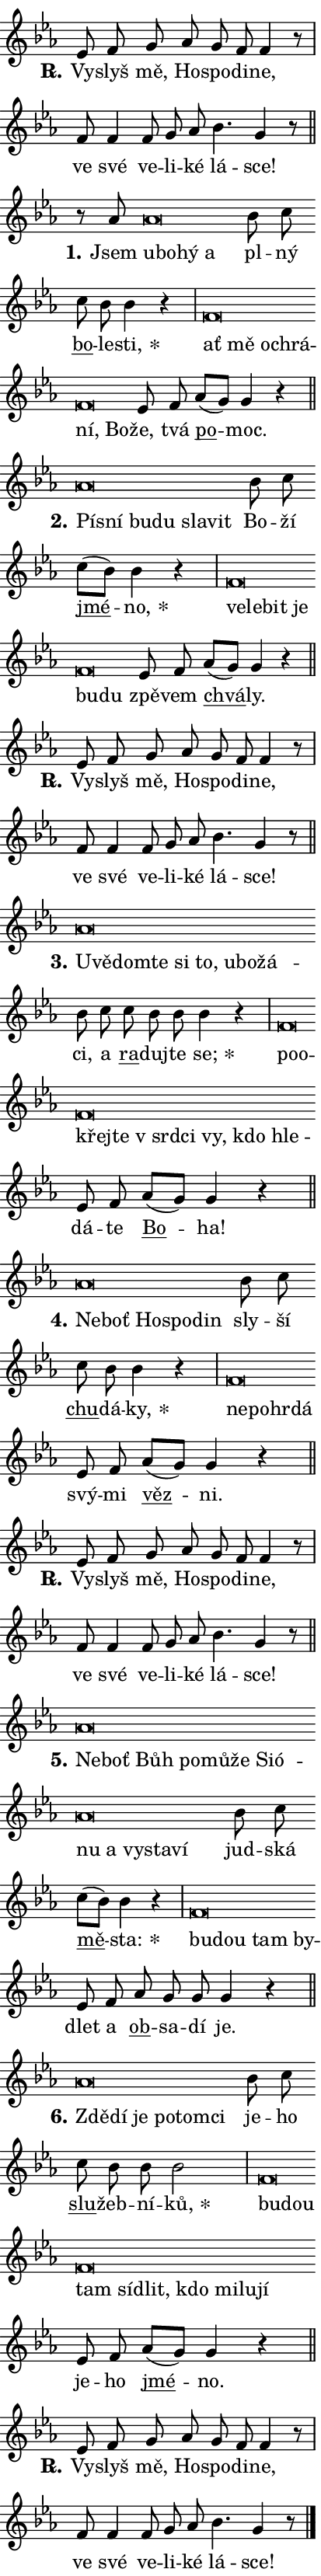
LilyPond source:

\version "2.24.0"
\header { tagline = "" }
\paper {
  indent = 0\cm
  top-margin = 0\cm
  right-margin = 0.13\cm % to fit lyric hyphens
  bottom-margin = 0\cm
  left-margin = 0\cm
  paper-width = 7\cm
  page-breaking = #ly:one-page-breaking
  system-system-spacing.basic-distance = #11
  score-system-spacing.basic-distance = #11
  ragged-last = ##f
}


%% Author: Thomas Morley
%% https://lists.gnu.org/archive/html/lilypond-user/2020-05/msg00002.html
#(define (line-position grob)
"Returns position of @var[grob} in current system:
   @code{'start}, if at first time-step
   @code{'end}, if at last time-step
   @code{'middle} otherwise
"
  (let* ((col (ly:item-get-column grob))
         (ln (ly:grob-object col 'left-neighbor))
         (rn (ly:grob-object col 'right-neighbor))
         (col-to-check-left (if (ly:grob? ln) ln col))
         (col-to-check-right (if (ly:grob? rn) rn col))
         (break-dir-left
           (and
             (ly:grob-property col-to-check-left 'non-musical #f)
             (ly:item-break-dir col-to-check-left)))
         (break-dir-right
           (and
             (ly:grob-property col-to-check-right 'non-musical #f)
             (ly:item-break-dir col-to-check-right))))
        (cond ((eqv? 1 break-dir-left) 'start)
              ((eqv? -1 break-dir-right) 'end)
              (else 'middle))))

#(define (tranparent-at-line-position vctor)
  (lambda (grob)
  "Relying on @code{line-position} select the relevant enry from @var{vctor}.
Used to determine transparency,"
    (case (line-position grob)
      ((end) (not (vector-ref vctor 0)))
      ((middle) (not (vector-ref vctor 1)))
      ((start) (not (vector-ref vctor 2))))))

noteHeadBreakVisibility =
#(define-music-function (break-visibility)(vector?)
"Makes @code{NoteHead}s transparent relying on @var{break-visibility}"
#{
  \override NoteHead.transparent =
    #(tranparent-at-line-position break-visibility)
#})

#(define delete-ledgers-for-transparent-note-heads
  (lambda (grob)
    "Reads whether a @code{NoteHead} is transparent.
If so this @code{NoteHead} is removed from @code{'note-heads} from
@var{grob}, which is supposed to be @code{LedgerLineSpanner}.
As a result ledgers are not printed for this @code{NoteHead}"
    (let* ((nhds-array (ly:grob-object grob 'note-heads))
           (nhds-list
             (if (ly:grob-array? nhds-array)
                 (ly:grob-array->list nhds-array)
                 '()))
           ;; Relies on the transparent-property being done before
           ;; Staff.LedgerLineSpanner.after-line-breaking is executed.
           ;; This is fragile ...
           (to-keep
             (remove
               (lambda (nhd)
                 (ly:grob-property nhd 'transparent #f))
               nhds-list)))
      ;; TODO find a better method to iterate over grob-arrays, similiar
      ;; to filter/remove etc for lists
      ;; For now rebuilt from scratch
      (set! (ly:grob-object grob 'note-heads)  '())
      (for-each
        (lambda (nhd)
          (ly:pointer-group-interface::add-grob grob 'note-heads nhd))
        to-keep))))

squashNotes = {
  \override NoteHead.X-extent = #'(-0.2 . 0.2)
  \override NoteHead.Y-extent = #'(-0.75 . 0)
  \override NoteHead.stencil =
    #(lambda (grob)
       (let ((pos (ly:grob-property grob 'staff-position)))
         (begin
           (if (< pos -7) (display "ERROR: Lower brevis then expected\n") (display ""))
           (if (<= pos -6) ly:text-interface::print ly:note-head::print))))
}
unSquashNotes = {
  \revert NoteHead.X-extent
  \revert NoteHead.Y-extent
  \revert NoteHead.stencil
}

hideNotes = \noteHeadBreakVisibility #begin-of-line-visible
unHideNotes = \noteHeadBreakVisibility #all-visible

% work-around for resetting accidentals
% https://lilypond.org/doc/v2.23/Documentation/notation/displaying-rhythms#unmetered-music
cadenzaMeasure = {
  \cadenzaOff
  \partial 1024 s1024
  \cadenzaOn
}

#(define-markup-command (accent layout props text) (markup?)
  "Underline accented syllable"
  (interpret-markup layout props
    #{\markup \override #'(offset . 4.3) \underline { #text }#}))

responsum = \markup \concat {
  "R" \hspace #-1.05 \path #0.1 #'((moveto 0 0.07) (lineto 0.9 0.8)) \hspace #0.05 "."
}

spaceSize = #0.6828661417322834 % exact space size for TeX Gyre Schola

\layout {
  \context {
    \Staff
    \remove "Time_signature_engraver"
    \override LedgerLineSpanner.after-line-breaking = #delete-ledgers-for-transparent-note-heads
  }
  \context {
    \Lyrics {
      \override LyricSpace.minimum-distance = \spaceSize
      \override LyricText.font-name = #"TeX Gyre Schola"
      \override LyricText.font-size = 1
      \override StanzaNumber.font-name = #"TeX Gyre Schola Bold"
      \override StanzaNumber.font-size = 1
    }
  }
  \context {
    \Score 
    \override NoteHead.text =
      #(lambda (grob) 
        (let ((pos (ly:grob-property grob 'staff-position)))
          #{\markup {
            \combine
              \halign #-0.55 \raise #(if (= pos -6) 0 0.5) \override #'(thickness . 2) \draw-line #'(3.2 . 0)
              \musicglyph "noteheads.sM1"
          }#}))
  }
}

% magnetic-lyrics.ily
%
%   written by
%     Jean Abou Samra <jean@abou-samra.fr>
%     Werner Lemberg <wl@gnu.org>
%
%   adapted by
%     Jiri Hon <jiri.hon@gmail.com>
%
% Version 2022-Apr-15

% https://www.mail-archive.com/lilypond-user@gnu.org/msg149350.html

#(define (Left_hyphen_pointer_engraver context)
   "Collect syllable-hyphen-syllable occurrences in lyrics and store
them in properties.  This engraver only looks to the left.  For
example, if the lyrics input is @code{foo -- bar}, it does the
following.

@itemize @bullet
@item
Set the @code{text} property of the @code{LyricHyphen} grob between
@q{foo} and @q{bar} to @code{foo}.

@item
Set the @code{left-hyphen} property of the @code{LyricText} grob with
text @q{foo} to the @code{LyricHyphen} grob between @q{foo} and
@q{bar}.
@end itemize

Use this auxiliary engraver in combination with the
@code{lyric-@/text::@/apply-@/magnetic-@/offset!} hook."
   (let ((hyphen #f)
         (text #f))
     (make-engraver
      (acknowledgers
       ((lyric-syllable-interface engraver grob source-engraver)
        (set! text grob)))
      (end-acknowledgers
       ((lyric-hyphen-interface engraver grob source-engraver)
        ;(when (not (grob::has-interface grob 'lyric-space-interface))
          (set! hyphen grob)));)
      ((stop-translation-timestep engraver)
       (when (and text hyphen)
         (ly:grob-set-object! text 'left-hyphen hyphen))
       (set! text #f)
       (set! hyphen #f)))))

#(define (lyric-text::apply-magnetic-offset! grob)
   "If the space between two syllables is less than the value in
property @code{LyricText@/.details@/.squash-threshold}, move the right
syllable to the left so that it gets concatenated with the left
syllable.

Use this function as a hook for
@code{LyricText@/.after-@/line-@/breaking} if the
@code{Left_@/hyphen_@/pointer_@/engraver} is active."
   (let ((hyphen (ly:grob-object grob 'left-hyphen #f)))
     (when hyphen
       (let ((left-text (ly:spanner-bound hyphen LEFT)))
         (when (grob::has-interface left-text 'lyric-syllable-interface)
           (let* ((common (ly:grob-common-refpoint grob left-text X))
                  (this-x-ext (ly:grob-extent grob common X))
                  (left-x-ext
                   (begin
                     ;; Trigger magnetism for left-text.
                     (ly:grob-property left-text 'after-line-breaking)
                     (ly:grob-extent left-text common X)))
                  ;; `delta` is the gap width between two syllables.
                  (delta (- (interval-start this-x-ext)
                            (interval-end left-x-ext)))
                  (details (ly:grob-property grob 'details))
                  (threshold (assoc-get 'squash-threshold details 0.2)))
             (when (< delta threshold)
               (let* (;; We have to manipulate the input text so that
                      ;; ligatures crossing syllable boundaries are not
                      ;; disabled.  For languages based on the Latin
                      ;; script this is essentially a beautification.
                      ;; However, for non-Western scripts it can be a
                      ;; necessity.
                      (lt (ly:grob-property left-text 'text))
                      (rt (ly:grob-property grob 'text))
                      (is-space (grob::has-interface hyphen 'lyric-space-interface))
                      (space (if is-space " " ""))
                      (extra-delta (if is-space spaceSize 0))
                      ;; Append new syllable.
                      (ltrt-space (if (and (string? lt) (string? rt))
                                (string-append lt space rt)
                                (make-concat-markup (list lt space rt))))
                      ;; Right-align `ltrt` to the right side.
                      (ltrt-space-markup (grob-interpret-markup
                               grob
                               (make-translate-markup
                                (cons (interval-length this-x-ext) 0)
                                (make-right-align-markup ltrt-space)))))
                 (begin
                   ;; Don't print `left-text`.
                   (ly:grob-set-property! left-text 'stencil #f)
                   ;; Set text and stencil (which holds all collected
                   ;; syllables so far) and shift it to the left.
                   (ly:grob-set-property! grob 'text ltrt-space)
                   (ly:grob-set-property! grob 'stencil ltrt-space-markup)
                   (ly:grob-translate-axis! grob (- (- delta extra-delta)) X))))))))))


#(define (lyric-hyphen::displace-bounds-first grob)
   ;; Make very sure this callback isn't triggered too early.
   (let ((left (ly:spanner-bound grob LEFT))
         (right (ly:spanner-bound grob RIGHT)))
     (ly:grob-property left 'after-line-breaking)
     (ly:grob-property right 'after-line-breaking)
     (ly:lyric-hyphen::print grob)))

squashThreshold = #0.4

\layout {
  \context {
    \Lyrics
    \consists #Left_hyphen_pointer_engraver
    \override LyricText.after-line-breaking =
      #lyric-text::apply-magnetic-offset!
    \override LyricHyphen.stencil = #lyric-hyphen::displace-bounds-first
    \override LyricText.details.squash-threshold = \squashThreshold
    \override LyricHyphen.minimum-distance = 0
    \override LyricHyphen.minimum-length = \squashThreshold
  }
}

squashText = \override LyricText.details.squash-threshold = 9999
unSquashText = \override LyricText.details.squash-threshold = \squashThreshold

leftText = \override LyricText.self-alignment-X = #LEFT
unLeftText = \revert LyricText.self-alignment-X

starOffset = #(lambda (grob) 
                (let ((x_offset (ly:self-alignment-interface::aligned-on-x-parent grob)))
                  (if (= x_offset 0) 0 (+ x_offset 1.2))))

star = #(define-music-function (syllable)(string?)
"Append star separator at the end of a syllable"
#{
  \once \override LyricText.X-offset = #starOffset
  \lyricmode { \markup {
    #syllable
    \override #'((font-name . "TeX Gyre Schola Bold")) \hspace #0.2 \lower #0.65 \larger "*"
  } }
#})

starAccent = #(define-music-function (syllable)(string?)
"Append star separator at the end of a syllable and make accent"
#{
  \once \override LyricText.X-offset = #starOffset
  \lyricmode { \markup {
    \accent #syllable
    \override #'((font-name . "TeX Gyre Schola Bold")) \hspace #0.2 \lower #0.65 \larger "*"
  } }
#})

breath = #(define-music-function (syllable)(string?)
"Append breathing indicator at the end of a syllable"
#{
  \lyricmode { \markup { #syllable "+" } }
#})

optionalBreath = #(define-music-function (syllable)(string?)
"Append optional breathing indicator at the end of a syllable"
#{
  \lyricmode { \markup { #syllable "(+)" } }
#})


\score {
    <<
        \new Voice = "melody" { \cadenzaOn \key es \major \relative { es'8 f g as g f f4 r8 \cadenzaMeasure \bar "|" f f4 \bar "" f8 g as \bar "" bes4. g4 r8 \cadenzaMeasure \bar "||" \break } }
        \new Lyrics \lyricsto "melody" { \lyricmode { \set stanza = \responsum
Vy -- slyš mě, Ho -- spo -- di -- ne, ve své ve -- li -- ké lá -- sce! } }
    >>
    \layout {}
}

\score {
    <<
        \new Voice = "melody" { \cadenzaOn \key es \major \relative { r8 as'8 \squashNotes as\breve*1/16 \hideNotes \breve*1/16 \bar "" \breve*1/16 \breve*1/16 \bar "" \unHideNotes \unSquashNotes bes8 c \bar "" c bes bes4 r \cadenzaMeasure \bar "|" \squashNotes f\breve*1/16 \hideNotes \breve*1/16 \bar "" \breve*1/16 \bar "" \breve*1/16 \bar "" \breve*1/16 \breve*1/16 \bar "" \unHideNotes \unSquashNotes es8 f \bar "" as[( g)] g4 r \cadenzaMeasure \bar "||" \break } }
        \new Lyrics \lyricsto "melody" { \lyricmode { \set stanza = "1."
Jsem \leftText u -- \squashText bo -- hý a \unLeftText \unSquashText pl -- ný \markup \accent bo -- le -- \star sti, \leftText ať \squashText mě o -- chrá -- ní, Bo -- \unLeftText \unSquashText že, tvá \markup \accent po -- moc. } }
    >>
    \layout {}
}

\score {
    <<
        \new Voice = "melody" { \cadenzaOn \key es \major \relative { \squashNotes as'\breve*1/16 \hideNotes \breve*1/16 \bar "" \breve*1/16 \bar "" \breve*1/16 \bar "" \breve*1/16 \breve*1/16 \bar "" \unHideNotes \unSquashNotes bes8 c \bar "" c[( bes)] bes4 r \cadenzaMeasure \bar "|" \squashNotes f\breve*1/16 \hideNotes \breve*1/16 \bar "" \breve*1/16 \bar "" \breve*1/16 \bar "" \breve*1/16 \breve*1/16 \bar "" \unHideNotes \unSquashNotes es8 f \bar "" as[( g)] g4 r \cadenzaMeasure \bar "||" \break } }
        \new Lyrics \lyricsto "melody" { \lyricmode { \set stanza = "2."
\leftText Pí -- \squashText sní bu -- du sla -- vit \unLeftText \unSquashText Bo -- ží \markup \accent jmé -- \star no, \leftText ve -- \squashText le -- bit je bu -- du \unLeftText \unSquashText zpě -- vem \markup \accent chvá -- ly. } }
    >>
    \layout {}
}

\score {
    <<
        \new Voice = "melody" { \cadenzaOn \key es \major \relative { es'8 f g as g f f4 r8 \cadenzaMeasure \bar "|" f f4 \bar "" f8 g as \bar "" bes4. g4 r8 \cadenzaMeasure \bar "||" \break } }
        \new Lyrics \lyricsto "melody" { \lyricmode { \set stanza = \responsum
Vy -- slyš mě, Ho -- spo -- di -- ne, ve své ve -- li -- ké lá -- sce! } }
    >>
    \layout {}
}

\score {
    <<
        \new Voice = "melody" { \cadenzaOn \key es \major \relative { \squashNotes as'\breve*1/16 \hideNotes \breve*1/16 \bar "" \breve*1/16 \bar "" \breve*1/16 \bar "" \breve*1/16 \bar "" \breve*1/16 \bar "" \breve*1/16 \bar "" \breve*1/16 \breve*1/16 \bar "" \unHideNotes \unSquashNotes bes8 c \bar "" c bes bes bes4 r \cadenzaMeasure \bar "|" \squashNotes f\breve*1/16 \hideNotes \breve*1/16 \bar "" \breve*1/16 \bar "" \breve*1/16 \bar "" \breve*1/16 \bar "" \breve*1/16 \bar "" \breve*1/16 \bar "" \breve*1/16 \breve*1/16 \bar "" \unHideNotes \unSquashNotes es8 f \bar "" as[( g)] g4 r \cadenzaMeasure \bar "||" \break } }
        \new Lyrics \lyricsto "melody" { \lyricmode { \set stanza = "3."
\leftText U -- \squashText vě -- dom -- te si to, u -- bo -- žá -- \unLeftText \unSquashText ci, a \markup \accent ra -- duj -- te \star se; \leftText po -- \squashText o -- křej -- te "v srd" -- ci vy, kdo hle -- \unLeftText \unSquashText dá -- te \markup \accent Bo -- ha! } }
    >>
    \layout {}
}

\score {
    <<
        \new Voice = "melody" { \cadenzaOn \key es \major \relative { \squashNotes as'\breve*1/16 \hideNotes \breve*1/16 \bar "" \breve*1/16 \bar "" \breve*1/16 \breve*1/16 \bar "" \unHideNotes \unSquashNotes bes8 c \bar "" c bes bes4 r \cadenzaMeasure \bar "|" \squashNotes f\breve*1/16 \hideNotes \breve*1/16 \bar "" \breve*1/16 \breve*1/16 \bar "" \unHideNotes \unSquashNotes es8 f \bar "" as[( g)] g4 r \cadenzaMeasure \bar "||" \break } }
        \new Lyrics \lyricsto "melody" { \lyricmode { \set stanza = "4."
\leftText Ne -- \squashText boť Ho -- spo -- din \unLeftText \unSquashText sly -- ší \markup \accent chu -- dá -- \star ky, \leftText ne -- \squashText po -- hr -- dá \unLeftText \unSquashText svý -- mi \markup \accent věz -- ni. } }
    >>
    \layout {}
}

\score {
    <<
        \new Voice = "melody" { \cadenzaOn \key es \major \relative { es'8 f g as g f f4 r8 \cadenzaMeasure \bar "|" f f4 \bar "" f8 g as \bar "" bes4. g4 r8 \cadenzaMeasure \bar "||" \break } }
        \new Lyrics \lyricsto "melody" { \lyricmode { \set stanza = \responsum
Vy -- slyš mě, Ho -- spo -- di -- ne, ve své ve -- li -- ké lá -- sce! } }
    >>
    \layout {}
}

\score {
    <<
        \new Voice = "melody" { \cadenzaOn \key es \major \relative { \squashNotes as'\breve*1/16 \hideNotes \breve*1/16 \bar "" \breve*1/16 \bar "" \breve*1/16 \bar "" \breve*1/16 \bar "" \breve*1/16 \bar "" \breve*1/16 \bar "" \breve*1/16 \bar "" \breve*1/16 \bar "" \breve*1/16 \bar "" \breve*1/16 \bar "" \breve*1/16 \breve*1/16 \bar "" \unHideNotes \unSquashNotes bes8 c \bar "" c[( bes)] bes4 r \cadenzaMeasure \bar "|" \squashNotes f\breve*1/16 \hideNotes \breve*1/16 \bar "" \breve*1/16 \breve*1/16 \bar "" \unHideNotes \unSquashNotes es8 f \bar "" as g g g4 r \cadenzaMeasure \bar "||" \break } }
        \new Lyrics \lyricsto "melody" { \lyricmode { \set stanza = "5."
\leftText Ne -- \squashText boť Bůh po -- mů -- že Si -- ó -- nu a vy -- sta -- ví \unLeftText \unSquashText jud -- ská \markup \accent mě -- \star sta: \leftText bu -- \squashText dou tam by -- \unLeftText \unSquashText dlet a \markup \accent ob -- sa -- dí je. } }
    >>
    \layout {}
}

\score {
    <<
        \new Voice = "melody" { \cadenzaOn \key es \major \relative { \squashNotes as'\breve*1/16 \hideNotes \breve*1/16 \bar "" \breve*1/16 \bar "" \breve*1/16 \bar "" \breve*1/16 \breve*1/16 \bar "" \unHideNotes \unSquashNotes bes8 c \bar "" c bes bes bes2 \cadenzaMeasure \bar "|" \squashNotes f\breve*1/16 \hideNotes \breve*1/16 \bar "" \breve*1/16 \bar "" \breve*1/16 \bar "" \breve*1/16 \bar "" \breve*1/16 \bar "" \breve*1/16 \bar "" \breve*1/16 \breve*1/16 \bar "" \unHideNotes \unSquashNotes es8 f \bar "" as[( g)] g4 r \cadenzaMeasure \bar "||" \break } }
        \new Lyrics \lyricsto "melody" { \lyricmode { \set stanza = "6."
\leftText Zdě -- \squashText dí je po -- tom -- ci \unLeftText \unSquashText je -- ho \markup \accent slu -- žeb -- ní -- \star ků, \leftText bu -- \squashText dou tam sí -- dlit, kdo mi -- lu -- jí \unLeftText \unSquashText je -- ho \markup \accent jmé -- no. } }
    >>
    \layout {}
}

\score {
    <<
        \new Voice = "melody" { \cadenzaOn \key es \major \relative { es'8 f g as g f f4 r8 \cadenzaMeasure \bar "|" f f4 \bar "" f8 g as \bar "" bes4. g4 r8 \cadenzaMeasure \bar "||" \break } \bar "|." }
        \new Lyrics \lyricsto "melody" { \lyricmode { \set stanza = \responsum
Vy -- slyš mě, Ho -- spo -- di -- ne, ve své ve -- li -- ké lá -- sce! } }
    >>
    \layout {}
}
